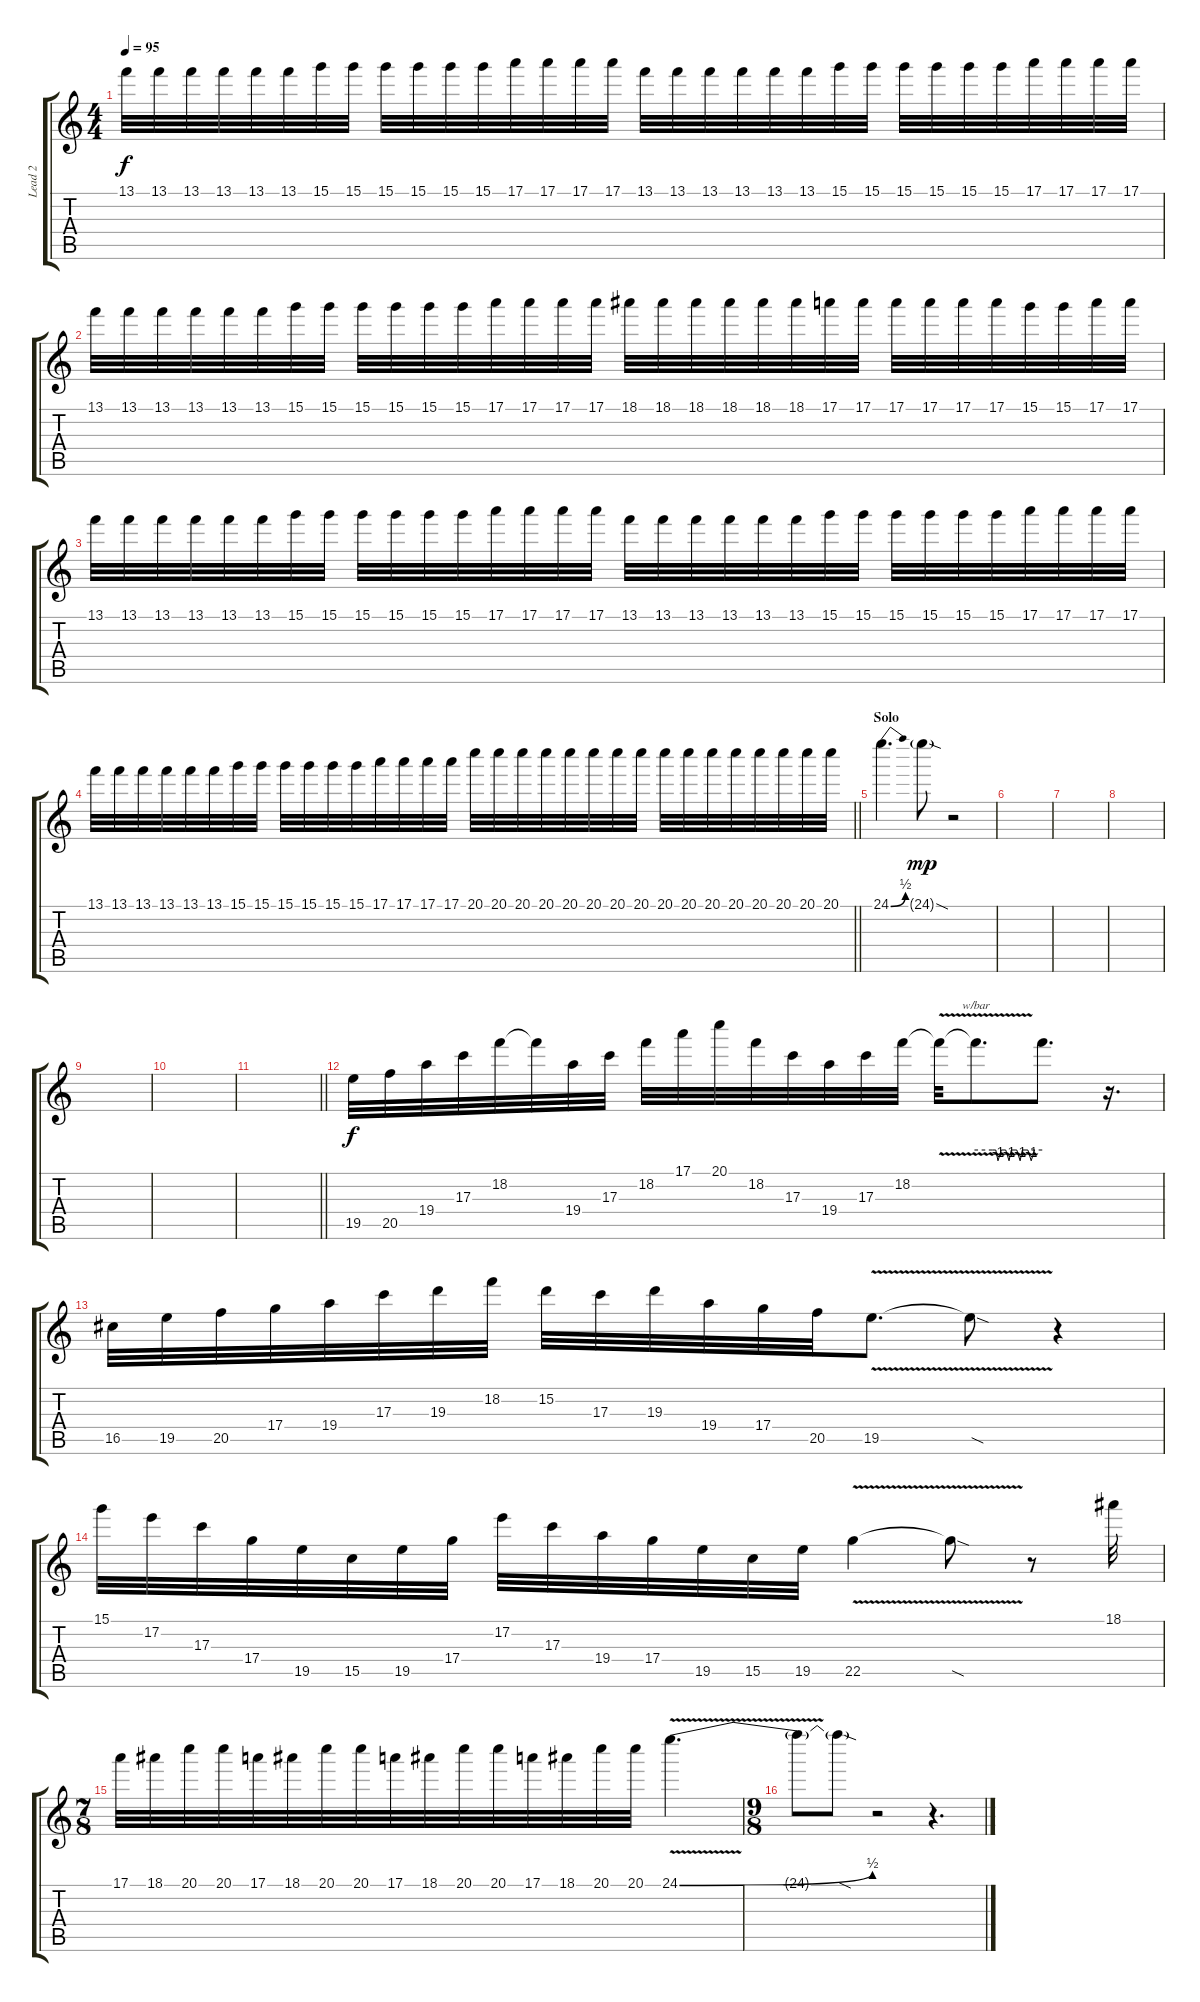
\track ("Lead 2" "Lead 2") {instrument distortionguitar}
\staff {score tabs}
\tuning (E4 B3 G3 D3 A2 D2) {hide}
\ts (4 4)
\tempo 95
\clef g2
\ks c
13.1.32{dy f} 13.1.32 13.1.32 13.1.32 13.1.32 13.1.32 15.1.32 15.1.32 15.1.32 15.1.32 15.1.32 15.1.32 17.1.32 17.1.32 17.1.32 17.1.32 13.1.32 13.1.32 13.1.32 13.1.32 13.1.32 13.1.32 15.1.32 15.1.32 15.1.32 15.1.32 15.1.32 15.1.32 17.1.32 17.1.32 17.1.32 17.1.32 |
13.1.32 13.1.32 13.1.32 13.1.32 13.1.32 13.1.32 15.1.32 15.1.32 15.1.32 15.1.32 15.1.32 15.1.32 17.1.32 17.1.32 17.1.32 17.1.32 18.1.32 18.1.32 18.1.32 18.1.32 18.1.32 18.1.32 17.1.32 17.1.32 17.1.32 17.1.32 17.1.32 17.1.32 15.1.32 15.1.32 17.1.32 17.1.32 |
13.1.32 13.1.32 13.1.32 13.1.32 13.1.32 13.1.32 15.1.32 15.1.32 15.1.32 15.1.32 15.1.32 15.1.32 17.1.32 17.1.32 17.1.32 17.1.32 13.1.32 13.1.32 13.1.32 13.1.32 13.1.32 13.1.32 15.1.32 15.1.32 15.1.32 15.1.32 15.1.32 15.1.32 17.1.32 17.1.32 17.1.32 17.1.32 |
\barLineRight lightlight
13.1.32 13.1.32 13.1.32 13.1.32 13.1.32 13.1.32 15.1.32 15.1.32 15.1.32 15.1.32 15.1.32 15.1.32 17.1.32 17.1.32 17.1.32 17.1.32 20.1.32 20.1.32 20.1.32 20.1.32 20.1.32 20.1.32 20.1.32 20.1.32 20.1.32 20.1.32 20.1.32 20.1.32 20.1.32 20.1.32 20.1.32 20.1.32 |
\section ("" "Solo")
24.1{be (bend 0 0 60 2)}.4{d} 24.1{sod g}.8{dy mp} r.2 |
|
|
|
|
|
\barLineRight lightlight
|
19.5.32{dy f balance 9} 20.5.32 19.4.32 17.3.32 18.2.32 18.2{t}.32 19.4.32 17.3.32 18.2.32 17.1.32 20.1.32 18.2.32 17.3.32 19.4.32 17.3.32 18.2.32 18.2{v t}.32 18.2{t}.8{d tbe (custom default 0 0 15 0 18 0 20 -4 23 0 27 0 30 -4 32 0 37 0 40 -4 42 0 47 0 50 -4 53 0 60 0)} 18.2{t}.8{d} r.16{d} |
16.5.32 19.5.32 20.5.32 17.4.32 19.4.32 17.3.32 19.3.32 18.2.32 15.2.32 17.3.32 19.3.32 19.4.32 17.4.32 20.5.32 19.5{v}.8{d} 19.5{sod t}.8 r.4 |
15.1.32 17.2.32 17.3.32 17.4.32 19.5.32 15.5.32 19.5.32 17.4.32 17.2.32 17.3.32 19.4.32 17.4.32 19.5.32 15.5.32 19.5.32 22.5{v}.4 22.5{sod t}.8 r.8 18.1.32 |
\ts (7 8)
17.1.32 18.1.32 20.1.32 20.1.32 17.1.32 18.1.32 20.1.32 20.1.32 17.1.32 18.1.32 20.1.32 20.1.32 17.1.32 18.1.32 20.1.32 20.1.32 24.1{be (bend 0 0 60 2) v}.4{d} |
\ts (9 8)
24.1{t}.8 24.1{sod t}.8 r.2 r.4{d}
